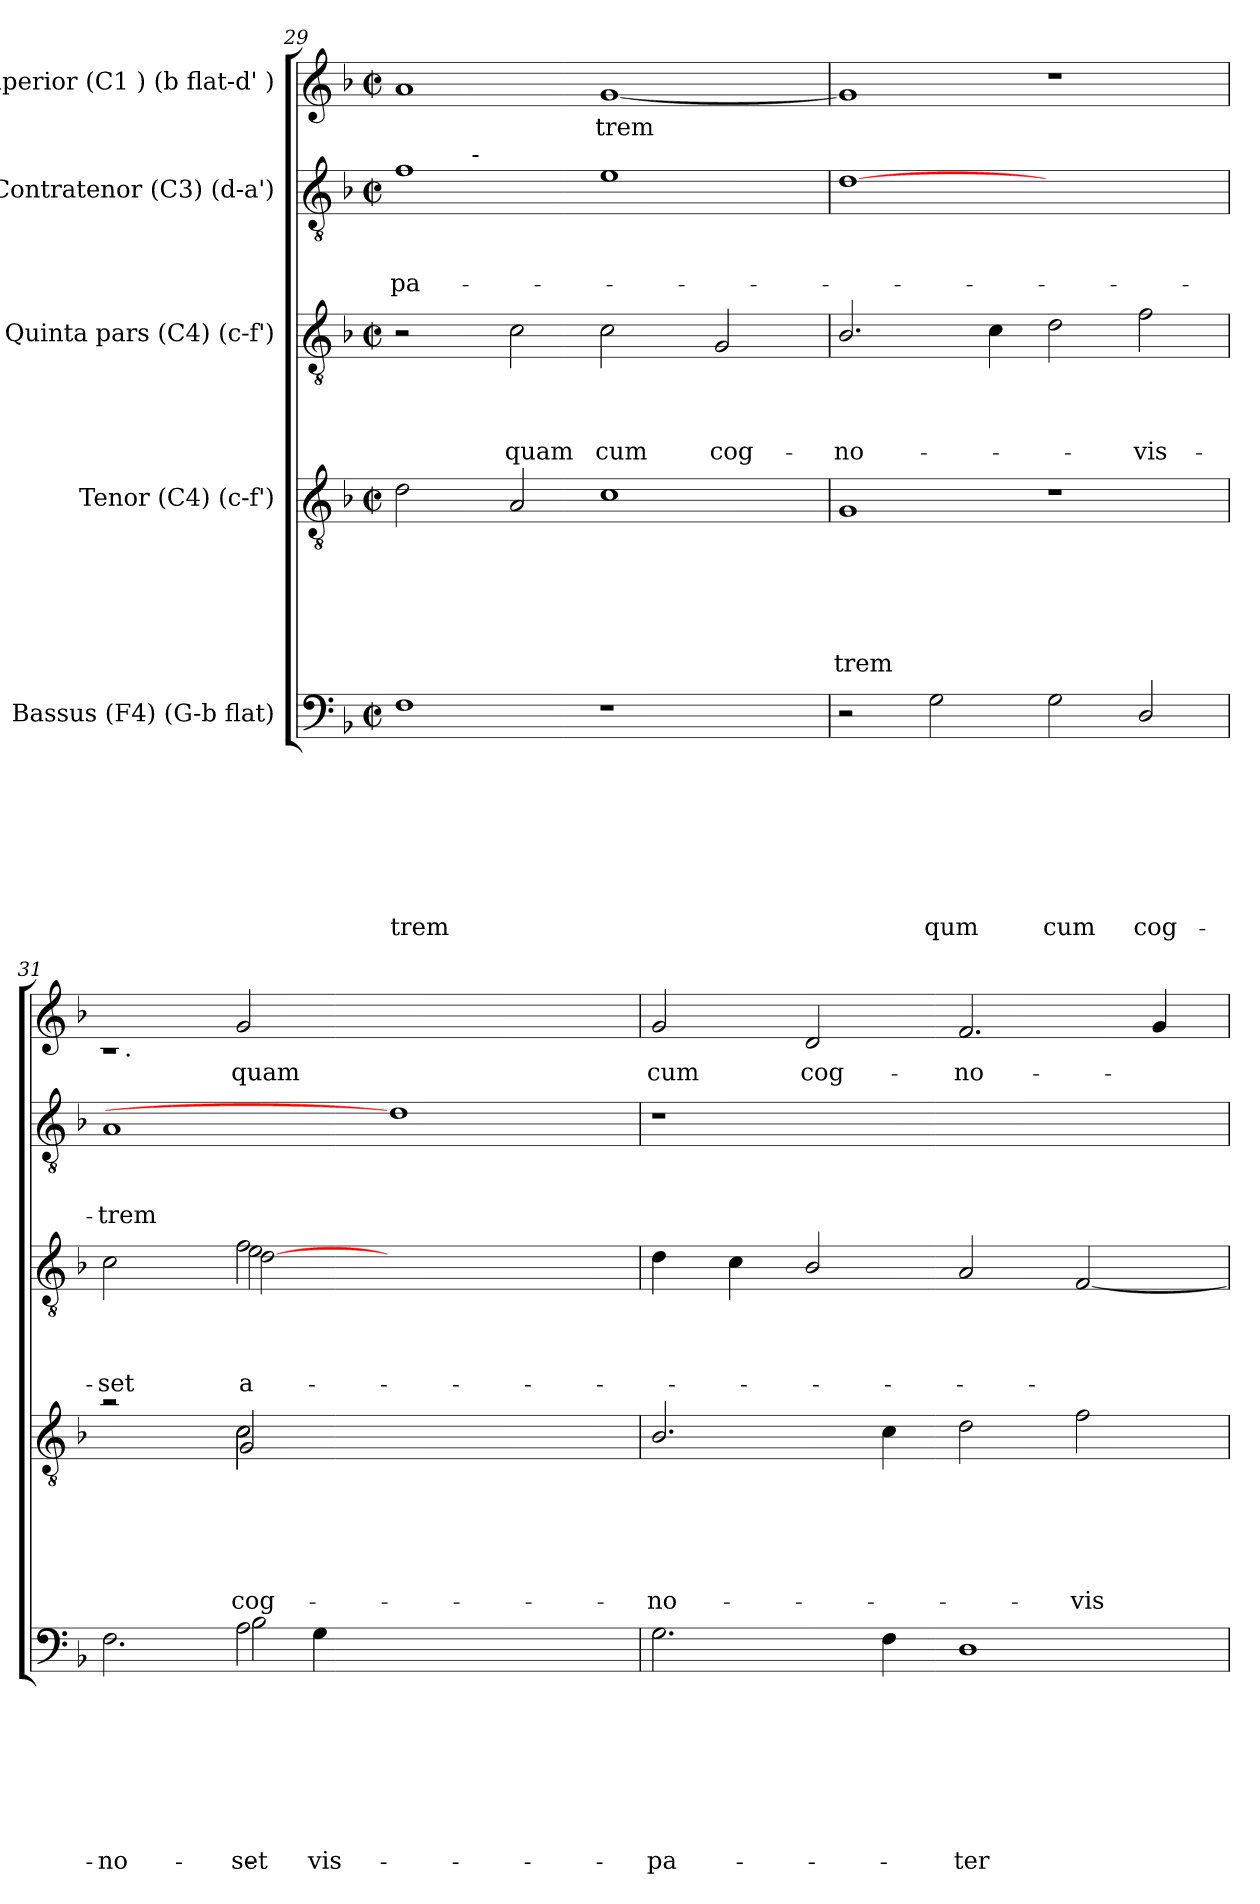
**kern	**text	**text	**text	**text	**text	**text	**text	**text	**kern	**text	**text	**text	**text	**text	**text	**kern	**text	**text	**text	**text	**kern	**text	**text	**text	**kern	**text
*part5	*part5	*part5	*part5	*part5	*part5	*part5	*part5	*part5	*part4	*part4	*part4	*part4	*part4	*part4	*part4	*part3	*part3	*part3	*part3	*part3	*part2	*part2	*part2	*part2	*part1	*part1
*staff5	*staff5	*staff5	*staff5	*staff5	*staff5	*staff5	*staff5	*staff5	*staff4	*staff4	*staff4	*staff4	*staff4	*staff4	*staff4	*staff3	*staff3	*staff3	*staff3	*staff3	*staff2	*staff2	*staff2	*staff2	*staff1	*staff1
*I"Bassus (F4) (G-b flat)	*	*	*	*	*	*	*	*	*I"Tenor (C4) (c-f')	*	*	*	*	*	*	*I"Quinta pars (C4) (c-f')	*	*	*	*	*I"Contratenor (C3) (d-a')	*	*	*	*I"Superior (C1 ) (b flat-d' )	*
!!LO:LB:g=z
*clefF4	*	*	*	*	*	*	*	*	*clefGv2	*	*	*	*	*	*	*clefGv2	*	*	*	*	*clefGv2	*	*	*	*clefG2	*
*k[b-]	*	*	*	*	*	*	*	*	*k[b-]	*	*	*	*	*	*	*k[b-]	*	*	*	*	*k[b-]	*	*	*	*k[b-]	*
*F:	*	*	*	*	*	*	*	*	*F:	*	*	*	*	*	*	*F:	*	*	*	*	*F:	*	*	*	*F:	*
*M2/2	*	*	*	*	*	*	*	*	*M2/2	*	*	*	*	*	*	*M2/2	*	*	*	*	*M2/2	*	*	*	*M2/2	*
*met(c|)	*	*	*	*	*	*	*	*	*met(c|)	*	*	*	*	*	*	*met(c|)	*	*	*	*	*met(c|)	*	*	*	*met(c|)	*
=29	=29	=29	=29	=29	=29	=29	=29	=29	=29	=29	=29	=29	=29	=29	=29	=29	=29	=29	=29	=29	=29	=29	=29	=29	=29	=29
!	!	!	!	!	!	!	!	!LO:LY:b	!	!	!	!	!	!	!	!	!	!	!	!	!	!	!	!LO:LY:b	!	!
*	*	*	*	*	*	*	*	*	*	*	*	*	*	*	*	*	*	*	*	*	*^	*	*	*	*	*
1F	.	.	.	.	.	.	.	-trem	2d\	.	.	.	.	.	.	2r	.	.	.	.	1f	4.ryy	.	.	pa-	1a	.
!	!	!	!	!	!	!	!	!	!	!	!	!	!	!	!	!	!	!	!	!	!	!LO:TX:a:t=-	!	!	!	!	!
.	.	.	.	.	.	.	.	.	.	.	.	.	.	.	.	.	.	.	.	.	.	1ryy	.	.	.	.	.
!	!	!	!	!	!	!	!	!	!	!	!	!	!	!	!	!	!	!	!	!LO:LY:b	!	!	!	!	!	!	!
.	.	.	.	.	.	.	.	.	2A/	.	.	.	.	.	.	2c\	.	.	.	quam	.	.	.	.	.	.	.
!	!	!	!	!	!	!	!	!	!	!	!	!	!	!	!	!	!	!	!	!LO:LY:b	!	!	!	!	!	!	!LO:LY:b
1r	.	.	.	.	.	.	.	.	1c	.	.	.	.	.	.	2c\	.	.	.	cum	1e	.	.	.	.	[<1g	-trem
.	.	.	.	.	.	.	.	.	.	.	.	.	.	.	.	.	.	.	.	.	.	2ryy	.	.	.	.	.
!	!	!	!	!	!	!	!	!	!	!	!	!	!	!	!	!	!	!	!	!LO:LY:b	!	!	!	!	!	!	!
.	.	.	.	.	.	.	.	.	.	.	.	.	.	.	.	2G/	.	.	.	cog-	.	.	.	.	.	.	.
.	.	.	.	.	.	.	.	.	.	.	.	.	.	.	.	.	.	.	.	.	.	8ryy	.	.	.	.	.
=30	=30	=30	=30	=30	=30	=30	=30	=30	=30	=30	=30	=30	=30	=30	=30	=30	=30	=30	=30	=30	=30	=30	=30	=30	=30	=30	=30
!	!	!	!	!	!	!	!	!	!	!	!	!	!	!	!LO:LY:b	!	!	!	!	!LO:LY:b	!	!	!	!	!	!	!
*	*	*	*	*	*	*	*	*	*	*	*	*	*	*	*	*	*	*	*	*	*v	*v	*	*	*	*	*
2r	.	.	.	.	.	.	.	.	1G	.	.	.	.	.	-trem	2.B-/	.	.	.	-no-	[1d	.	.	.	1g]	.
!	!	!	!	!	!	!	!	!LO:LY:b	!	!	!	!	!	!	!	!	!	!	!	!	!	!	!	!	!	!
2G\	.	.	.	.	.	.	.	qum	.	.	.	.	.	.	.	.	.	.	.	.	.	.	.	.	.	.
.	.	.	.	.	.	.	.	.	.	.	.	.	.	.	.	4c\	.	.	.	.	.	.	.	.	.	.
!	!	!	!	!	!	!	!	!LO:LY:b	!	!	!	!	!	!	!	!	!	!	!	!	!	!	!	!	!	!
2G\	.	.	.	.	.	.	.	cum	1r	.	.	.	.	.	.	2d\	.	.	.	.	1ryy	.	.	.	1r	.
!	!	!	!	!	!	!	!	!LO:LY:b	!	!	!	!	!	!	!	!	!	!	!	!LO:LY:b	!	!	!	!	!	!
2D/	.	.	.	.	.	.	.	cog-	.	.	.	.	.	.	.	2f\	.	.	.	-vis-	.	.	.	.	.	.
=31	=31	=31	=31	=31	=31	=31	=31	=31	=31	=31	=31	=31	=31	=31	=31	=31	=31	=31	=31	=31	=31	=31	=31	=31	=31	=31
!	!	!	!	!	!	!	!	!LO:LY:b	!	!	!	!	!	!	!	!	!	!	!	!LO:LY:b	!	!	!	!LO:LY:b	!	!
*^	*	*	*	*	*	*	*	*	*^	*	*	*	*	*	*	*^	*	*	*	*	*	*	*	*	*^	*
*	*^	*	*	*	*	*	*	*	*	*	*^	*	*	*	*	*	*	*	*^	*	*	*	*	*	*	*	*	*	*^	*
2.F\	2ryy	2ryy	.	.	.	.	.	.	.	-no-	2ra	2ryy	2ryy	.	.	.	.	.	.	2c\	2ryy	2ryy	.	.	.	-set	1A	.	.	-trem	32ryy	1rc	2ryy	.
!	!	!	!	!	!	!	!	!	!	!	!	!	!	!	!	!	!	!	!	!	!	!	!	!	!	!	!	!	!	!	!LO:TX:b:t=.	!	!	!
.	.	.	.	.	.	.	.	.	.	.	.	.	.	.	.	.	.	.	.	.	.	.	.	.	.	.	.	.	.	.	1ryy	.	.	.
!	!	!	!	!	!	!	!	!	!	!LO:LY:b	!	!	!	!	!	!	!	!	!LO:LY:b	!	!	!	!	!	!	!	!	!	!	!	!	!	!	!
!	!	!	!	!	!	!	!	!	!	!	!	!	!	!	!	!	!	!	!LO:LY:b	!	!	!	!	!	!	!	!	!	!	!	!	!	!	!
!	!	!	!	!	!	!	!	!	!	!	!	!	!	!	!	!	!	!	!LO:LY:b	!	!	!	!	!	!	!LO:LY:b	!	!	!	!	!	!	!	!
!	!	!	!	!	!	!	!	!	!	!	!	!	!	!	!	!	!	!	!	!	!	!	!	!	!	!LO:LY:b	!	!	!	!	!	!	!	!
!	!	!	!	!	!	!	!	!	!	!	!	!	!	!	!	!	!	!	!	!	!	!	!	!	!	!LO:LY:b:rj	!	!	!	!	!	!	!	!LO:LY:b
.	2A\	2B-\	.	.	.	.	.	.	.	-set	2c\	2c\	2G/	.	.	.	.	.	cog-	2f\	2e\	[>2d\	.	.	.	a-	.	.	.	.	.	.	2g/	quam
!	!	!	!	!	!	!	!	!	!	!LO:LY:b	!	!	!	!	!	!	!	!	!	!	!	!	!	!	!	!	!	!	!	!	!	!	!	!
4G\	.	.	.	.	.	.	.	.	.	-vis-	.	.	.	.	.	.	.	.	.	.	.	.	.	.	.	.	.	.	.	.	.	.	.	.
1ryy	1ryy	1ryy	.	.	.	.	.	.	.	.	1ryy	1ryy	1ryy	.	.	.	.	.	.	1ryy	1ryy	1ryy	.	.	.	.	1d]	.	.	.	.	1ryy	1ryy	.
.	.	.	.	.	.	.	.	.	.	.	.	.	.	.	.	.	.	.	.	.	.	.	.	.	.	.	.	.	.	.	2ryy	.	.	.
.	.	.	.	.	.	.	.	.	.	.	.	.	.	.	.	.	.	.	.	.	.	.	.	.	.	.	.	.	.	.	4...ryy	.	.	.
*v	*v	*v	*	*	*	*	*	*	*	*	*	*	*	*	*	*	*	*	*	*v	*v	*v	*	*	*	*	*	*	*	*	*v	*v	*v	*
*	*	*	*	*	*	*	*	*	*v	*v	*v	*	*	*	*	*	*	*	*	*	*	*	*	*	*	*	*	*
=32	=32	=32	=32	=32	=32	=32	=32	=32	=32	=32	=32	=32	=32	=32	=32	=32	=32	=32	=32	=32	=32	=32	=32	=32	=32	=32
!	!	!	!	!	!	!	!	!LO:LY:b	!	!	!	!	!	!	!LO:LY:b	!	!	!	!	!	!LO:N:vis=1	!	!	!	!	!LO:LY:b
2.G\	.	.	.	.	.	.	.	pa-	2.B-/	.	.	.	.	.	-no-	4d\	.	.	.	.	1r	.	.	.	2g/	cum
.	.	.	.	.	.	.	.	.	.	.	.	.	.	.	.	4c\	.	.	.	.	.	.	.	.	.	.
!	!	!	!	!	!	!	!	!	!	!	!	!	!	!	!	!	!	!	!	!	!	!	!	!	!	!LO:LY:b
.	.	.	.	.	.	.	.	.	.	.	.	.	.	.	.	2B-/	.	.	.	.	.	.	.	.	2d/	cog-
4F\	.	.	.	.	.	.	.	.	4c\	.	.	.	.	.	.	.	.	.	.	.	.	.	.	.	.	.
!	!	!	!	!	!	!	!	!LO:LY:b	!	!	!	!	!	!	!	!	!	!	!	!	!	!	!	!	!	!LO:LY:b
1D	.	.	.	.	.	.	.	-ter	2d\	.	.	.	.	.	.	2A/	.	.	.	.	1ryy	.	.	.	2.f/	-no-
!	!	!	!	!	!	!	!	!	!	!	!	!	!	!	!LO:LY:b	!	!	!	!	!	!	!	!	!	!	!
.	.	.	.	.	.	.	.	.	2f\	.	.	.	.	.	-vis-	[<2F/	.	.	.	.	.	.	.	.	.	.
.	.	.	.	.	.	.	.	.	.	.	.	.	.	.	.	.	.	.	.	.	.	.	.	.	4g/	.
=	=	=	=	=	=	=	=	=	=	=	=	=	=	=	=	=	=	=	=	=	=	=	=	=	=	=
*-	*-	*-	*-	*-	*-	*-	*-	*-	*-	*-	*-	*-	*-	*-	*-	*-	*-	*-	*-	*-	*-	*-	*-	*-	*-	*-
